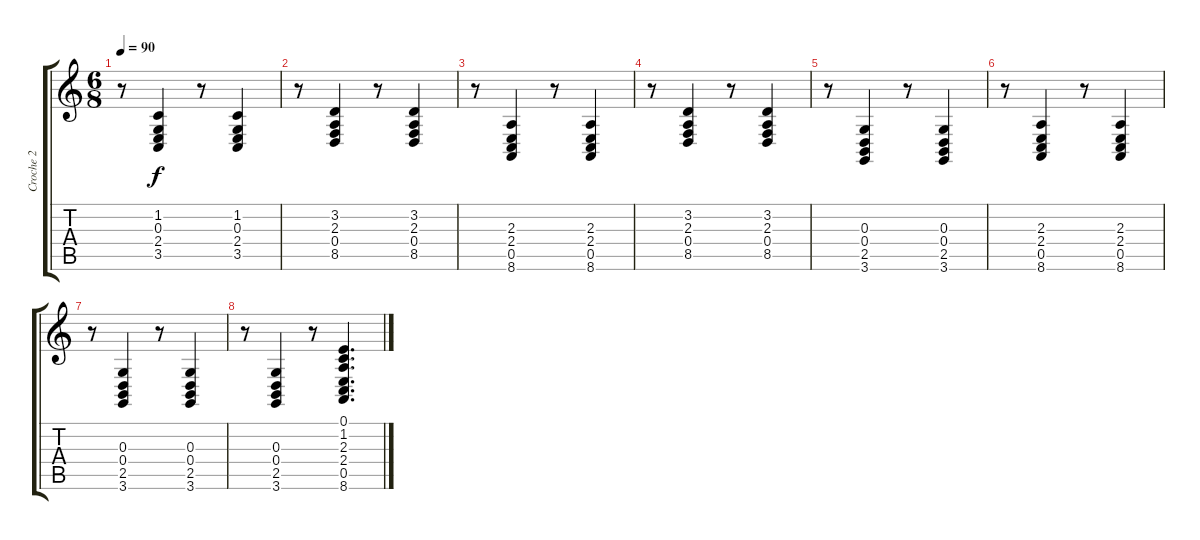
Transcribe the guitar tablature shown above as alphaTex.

\track ("Croche 2" "Croche 2") {instrument tuba}
\staff {score tabs}
\tuning (E4 B3 G3 D3 A2 E2) {hide}
\ts (6 8)
\tempo 90
\clef g2
\ks c
r.8{dy f} (1.2 0.3 2.4 3.5).4 r.8 (1.2 0.3 2.4 3.5).4 |
r.8 (3.2 2.3 0.4 8.5).4 r.8 (3.2 2.3 0.4 8.5).4 |
r.8 (2.3 2.4 0.5 8.6).4 r.8 (2.3 2.4 0.5 8.6).4 |
r.8 (3.2 2.3 0.4 8.5).4 r.8 (3.2 2.3 0.4 8.5).4 |
r.8 (0.3 0.4 2.5 3.6).4 r.8 (0.3 0.4 2.5 3.6).4 |
r.8 (2.3 2.4 0.5 8.6).4 r.8 (2.3 2.4 0.5 8.6).4 |
r.8 (0.3 0.4 2.5 3.6).4 r.8 (0.3 0.4 2.5 3.6).4 |
r.8 (0.3 0.4 2.5 3.6).4 r.8 (0.1 1.2 2.3 2.4 0.5 8.6).4{d}
